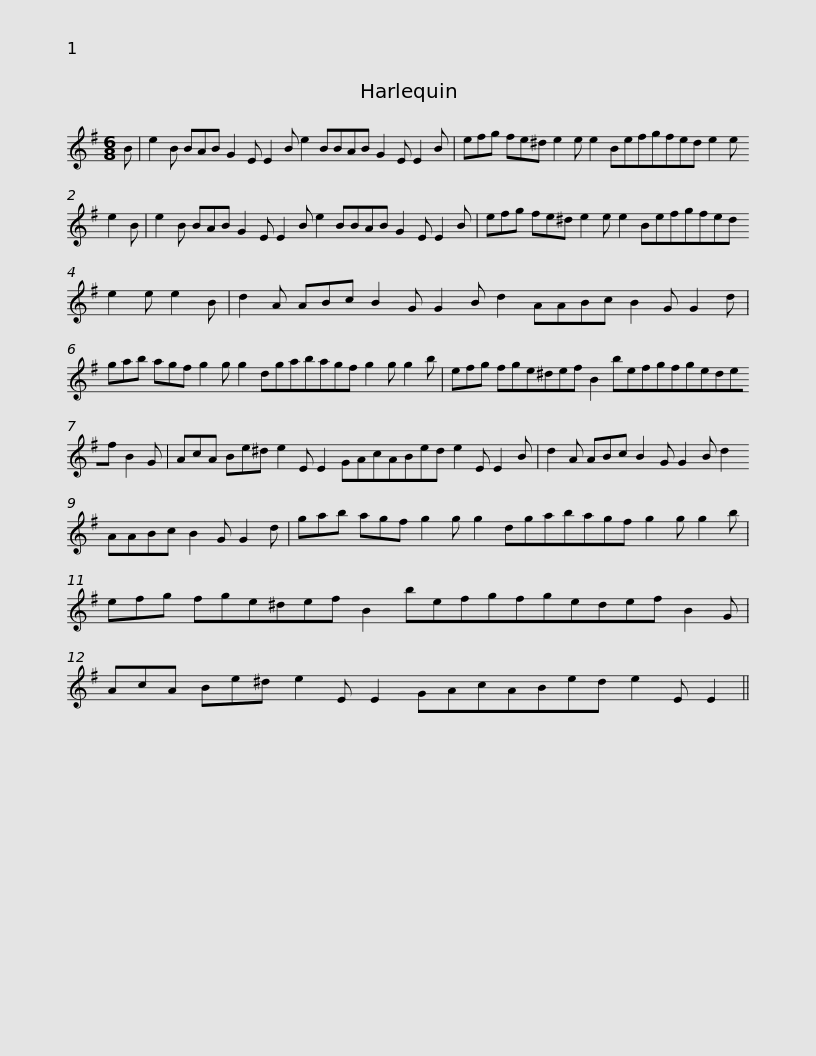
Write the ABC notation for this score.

X:1
L:1/8
M:6/8
I:linebreak $
K:Emin
V:1 treble
V:1
 B | e2 B BAB G2 E E2 B e2 BBAB G2 E E2 B |$ efg fe^d e2 e e2 Befgfed e2 e e2 B |$ e2 B BAB G2 E E2 B e2 BBAB G2 E E2 B |$ efg fe^d e2 e e2 Befgfed e2 e e2 B |$ %5
 d2 A ABc B2 G G2 B d2 AABc B2 G G2 d |$ gab agf g2 g g2 dgabagf g2 g g2 b |$ efg fge^def B2 befgfgedef B2 G |$ AcA Be^d e2 E E2 GAcABed e2 E E2 B |$ d2 A ABc B2 G G2 B d2 AABc B2 G G2 d |$ %10
 gab agf g2 g g2 dgabagf g2 g g2 b |$ efg fge^def B2 befgfgedef B2 G |$ AcA Be^d e2 E E2 GAcABed e2 E E2 || %13
